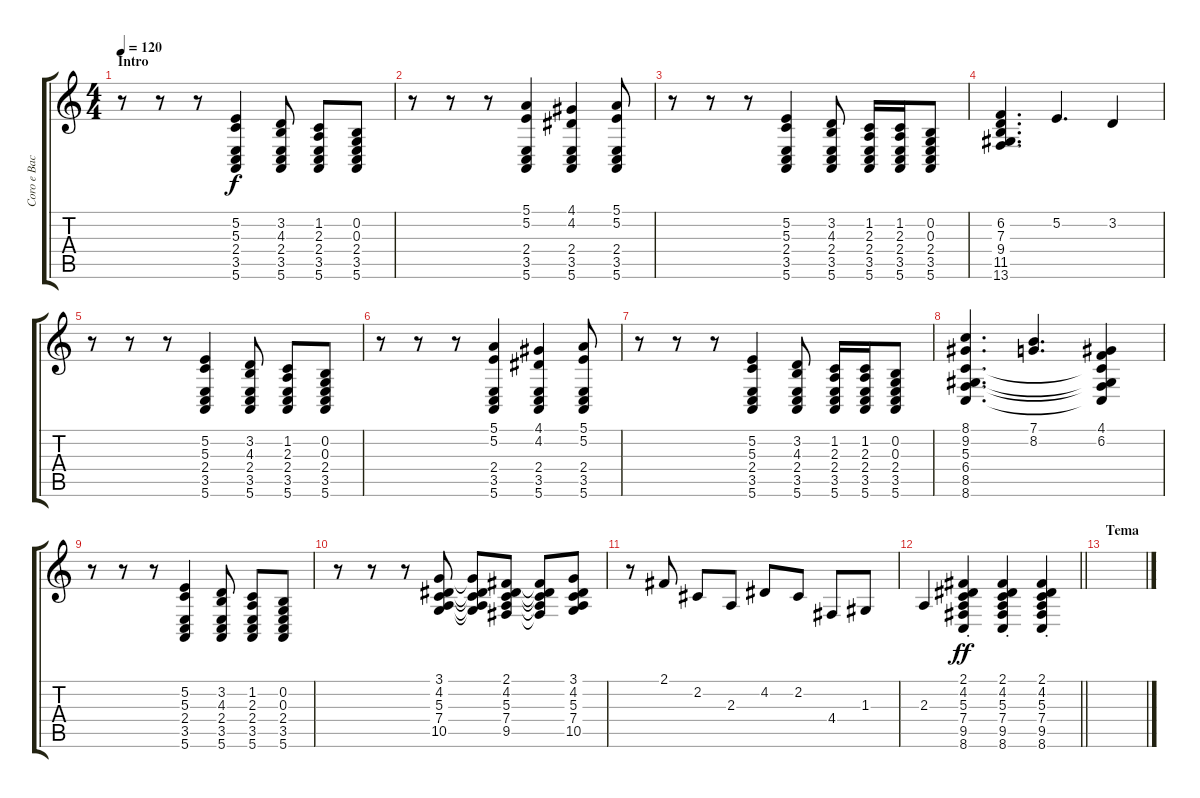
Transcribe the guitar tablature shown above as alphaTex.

\track ("Coro e Back" "Coro e Bac") {instrument choiraahs}
\staff {score tabs}
\tuning (E4 B3 G3 D3 A2 E2) {hide}
\ts (4 4)
\section ("" "Intro")
\tempo 120
\clef g2
\ks c
r.8{dy f instrument choiraahs} r.8 r.8 (5.2 5.3 2.4 3.5 5.6).4 (3.2 4.3 2.4 3.5 5.6).8 (1.2 2.3 2.4 3.5 5.6).8 (0.2 0.3 2.4 3.5 5.6).8 |
r.8 r.8 r.8 (5.1 5.2 2.4 3.5 5.6).4 (4.1 4.2 2.4 3.5 5.6).4 (5.1 5.2 2.4 3.5 5.6).8 |
r.8 r.8 r.8 (5.2 5.3 2.4 3.5 5.6).4 (3.2 4.3 2.4 3.5 5.6).8 (1.2 2.3 2.4 3.5 5.6).16 (1.2 2.3 2.4 3.5 5.6).16 (0.2 0.3 2.4 3.5 5.6).8 |
(6.2 7.3 9.4 11.5 13.6).4{d} 5.2.4{d} 3.2.4 |
r.8 r.8 r.8 (5.2 5.3 2.4 3.5 5.6).4 (3.2 4.3 2.4 3.5 5.6).8 (1.2 2.3 2.4 3.5 5.6).8 (0.2 0.3 2.4 3.5 5.6).8 |
r.8 r.8 r.8 (5.1 5.2 2.4 3.5 5.6).4 (4.1 4.2 2.4 3.5 5.6).4 (5.1 5.2 2.4 3.5 5.6).8 |
r.8 r.8 r.8 (5.2 5.3 2.4 3.5 5.6).4 (3.2 4.3 2.4 3.5 5.6).8 (1.2 2.3 2.4 3.5 5.6).16 (1.2 2.3 2.4 3.5 5.6).16 (0.2 0.3 2.4 3.5 5.6).8 |
(8.1 9.2 5.3 6.4 8.5 8.6).4{d} (7.1 8.2).4{d} (4.1 6.2 5.3{t} 6.4{t} 8.5{t} 8.6{t}).4 |
r.8 r.8 r.8 (5.2 5.3 2.4 3.5 5.6).4 (3.2 4.3 2.4 3.5 5.6).8 (1.2 2.3 2.4 3.5 5.6).8 (0.2 0.3 2.4 3.5 5.6).8 |
r.8 r.8 r.8 (3.1 4.2 5.3 7.4 10.5).8 (3.1{t} 4.2{t} 5.3{t} 7.4{t} 10.5{t}).8 (2.1 4.2 5.3 7.4 9.5).8 (2.1{t} 4.2{t} 5.3{t} 7.4{t} 9.5{t}).8 (3.1 4.2 5.3 7.4 10.5).8 |
r.8 2.1.8 2.2.8 2.3.8 4.2.8 2.2.8 4.4.8 1.3.8 |
\barLineRight lightlight
2.3.4 (2.1{st} 4.2{st} 5.3{st} 7.4{st} 9.5{st} 8.6{st}).4{dy ff} (2.1{st} 4.2{st} 5.3{st} 7.4{st} 9.5{st} 8.6{st}).4 (2.1{st} 4.2{st} 5.3{st} 7.4{st} 9.5{st} 8.6{st}).4 |
\section ("" "Tema")
